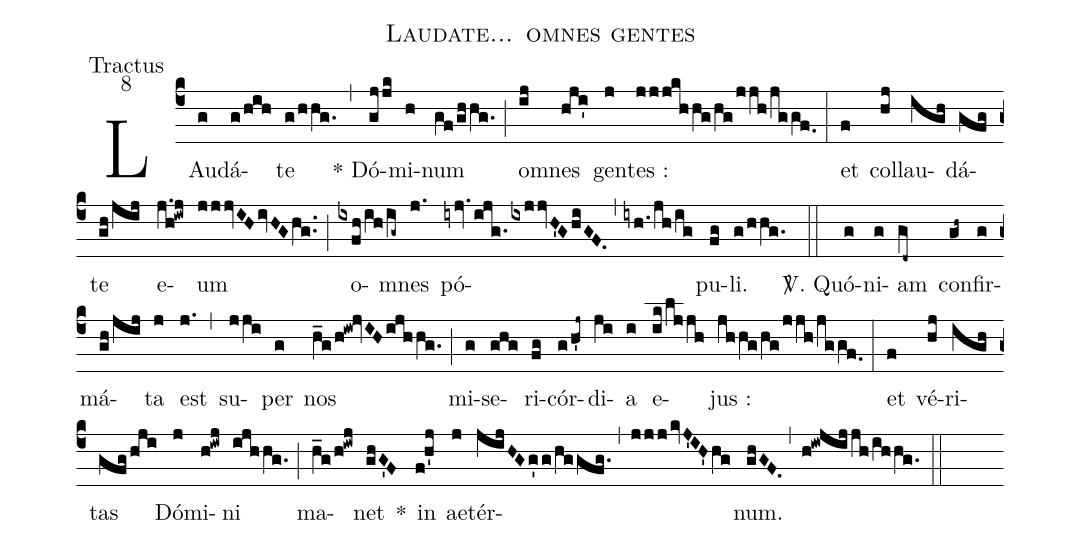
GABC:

name:Laudate... omnes gentes;
office-part:Tractus;
mode:8;
%%
(c4) LAu(g)dá(g/hih)te(g/hhg.) (,) * Dó(gjjk)mi(h)num(gf/ghhg.) (;) o(ij)mnes(hji') gen(j)tes :(jjjkhhg/hg/jjh/jggf.0) (:) et(f) col(hj)lau(igh)dá(gfg)te(gh/jij) e(j.h!iwj)um(jjjvIHivHGhg..) (;) o(ixfh/ih/ig~)mnes(j.) pó(iyjv.ijg.ixjjvH'GhiGF.)(,)(iyh./jh/ig)pu(fg)li.(g/hhg.) (::)
<sp>V/</sp>. Quó(g)ni(g)am(gd~) con(gh~)fir(g)má(gh/jij)ta(j) est(j.) (,) su(jji)per(g) nos(h_g/h!iw!jvIHijhhg.) (;) mi(g)se(ghg)ri(fg)cór(g/h'j~)di(ji)a(i) e([oll:1{1]ik/lj[oll:}]/jh)jus :(jhhg/hg/jjh/jggf.0) (:) et(f) vé(hj)ri(igh)tas(gfghji) Dó(j)mi(h!iwj)ni(ijhhg.) (;) ma(h_g/h!iwj)net(ghG'F) *() in(f!h'j) ae(j)tér(jijHGg'g/hggfg.)(,)(jjjkvJ'IH'hg)num.(ghGF.) (,) (h!iwjijjh/ihhg.) (::)
